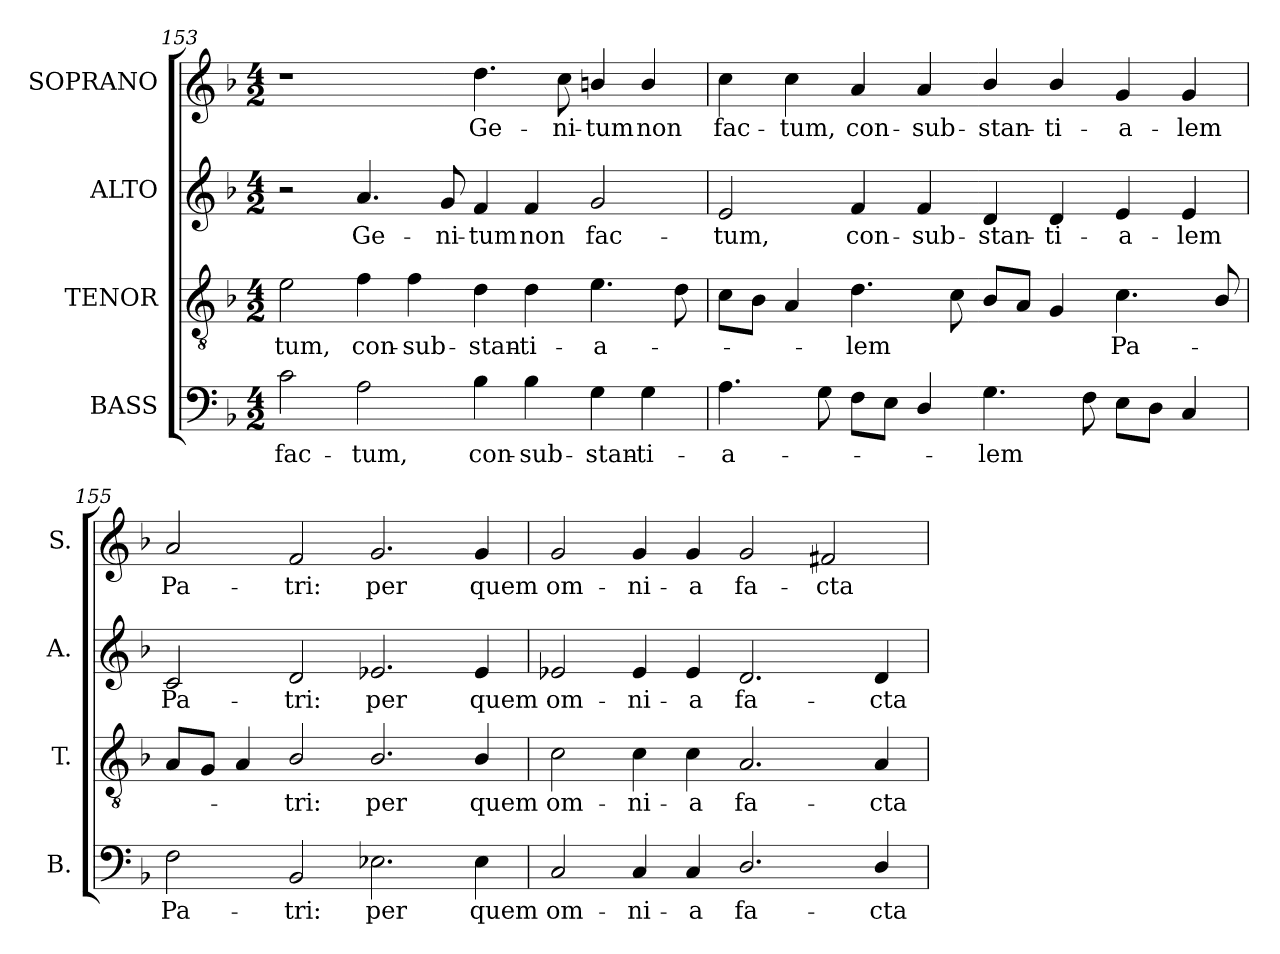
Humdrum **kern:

**kern	**text	**kern	**text	**kern	**text	**kern	**text
*part4	*part4	*part3	*part3	*part2	*part2	*part1	*part1
*staff4	*staff4	*staff3	*staff3	*staff2	*staff2	*staff1	*staff1
*I"BASS	*	*I"TENOR	*	*I"ALTO	*	*I"SOPRANO	*
*I'B.	*	*I'T.	*	*I'A.	*	*I'S.	*
!!LO:LB:g=z
*clefF4	*	*clefGv2	*	*clefG2	*	*clefG2	*
*	*	*ITrd7c12	*	*	*	*	*
*k[b-]	*	*k[b-]	*	*k[b-]	*	*k[b-]	*
*F:	*	*F:	*	*F:	*	*F:	*
*M4/2	*	*M4/2	*	*M4/2	*	*M4/2	*
=153	=153	=153	=153	=153	=153	=153	=153
!	!LO:LY:b:color=#000000	!	!	!	!	!	!
!	!	!	!LO:LY:b:color=#000000	!	!	!	!
2ci\	fac-	2Ei\	-tum,	2r	.	1r	.
!	!LO:LY:b:color=#000000	!	!	!	!	!	!
!	!	!	!LO:LY:b:color=#000000	!	!	!	!
!	!	!	!	!	!LO:LY:b:color=#000000	!	!
2Ai\	-tum,	4Fi\	con-	4.ai/	Ge-	.	.
!	!	!	!LO:LY:b:color=#000000	!	!	!	!
.	.	4Fi\	-sub-	.	.	.	.
!	!	!	!	!	!LO:LY:b:color=#000000	!	!
.	.	.	.	8gi/	-ni-	.	.
!	!LO:LY:b:color=#000000	!	!	!	!	!	!
!	!	!	!LO:LY:b:color=#000000	!	!	!	!
!	!	!	!	!	!LO:LY:b:color=#000000	!	!
!	!	!	!	!	!	!	!LO:LY:b:color=#000000
4B-i\	con-	4Di\	-stan-	4fi/	-tum	4.ddi\	Ge-
!	!LO:LY:b:color=#000000	!	!	!	!	!	!
!	!	!	!LO:LY:b:color=#000000	!	!	!	!
!	!	!	!	!	!LO:LY:b:color=#000000	!	!
4B-i\	-sub-	4Di\	-ti-	4fi/	non	.	.
!	!	!	!	!	!	!	!LO:LY:b:color=#000000
.	.	.	.	.	.	8cci\	-ni-
!	!LO:LY:b:color=#000000	!	!	!	!	!	!
!	!	!	!LO:LY:b:color=#000000	!	!	!	!
!	!	!	!	!	!LO:LY:b:color=#000000	!	!
!	!	!	!	!	!	!	!LO:LY:b:color=#000000
4Gi\	-stan-	4.Ei\	-a-	2gi/	fac-	4bni/	-tum
!	!LO:LY:b:color=#000000	!	!	!	!	!	!
!	!	!	!	!	!	!	!LO:LY:b:color=#000000
4Gi\	-ti-	.	.	.	.	4bi/	non
.	.	8Di\	.	.	.	.	.
=154	=154	=154	=154	=154	=154	=154	=154
!	!LO:LY:b:color=#000000	!	!	!	!	!	!
!	!	!	!	!	!LO:LY:b:color=#000000	!	!
!	!	!	!	!	!	!	!LO:LY:b:color=#000000
4.Ai\	-a-	8Ci\L	.	2ei/	-tum,	4cci\	fac-
.	.	8BB-i\J	.	.	.	.	.
!	!	!	!	!	!	!	!LO:LY:b:color=#000000
.	.	4AAi/	.	.	.	4cci\	-tum,
8Gi\	.	.	.	.	.	.	.
!	!	!	!LO:LY:b:color=#000000	!	!	!	!
!	!	!	!	!	!LO:LY:b:color=#000000	!	!
!	!	!	!	!	!	!	!LO:LY:b:color=#000000
8Fi\L	.	4.Di\	-lem	4fi/	con-	4ai/	con-
8Ei\J	.	.	.	.	.	.	.
!	!	!	!	!	!LO:LY:b:color=#000000	!	!
!	!	!	!	!	!	!	!LO:LY:b:color=#000000
4Di/	.	.	.	4fi/	-sub-	4ai/	-sub-
.	.	8Ci\	.	.	.	.	.
!	!LO:LY:b:color=#000000	!	!	!	!	!	!
!	!	!	!	!	!LO:LY:b:color=#000000	!	!
!	!	!	!	!	!	!	!LO:LY:b:color=#000000
4.Gi\	-lem	8BB-i/L	.	4di/	-stan-	4b-i/	-stan-
.	.	8AAi/J	.	.	.	.	.
!	!	!	!	!	!LO:LY:b:color=#000000	!	!
!	!	!	!	!	!	!	!LO:LY:b:color=#000000
.	.	4GGi/	.	4di/	-ti-	4b-i/	-ti-
8Fi\	.	.	.	.	.	.	.
!	!	!	!LO:LY:b:color=#000000	!	!	!	!
!	!	!	!	!	!LO:LY:b:color=#000000	!	!
!	!	!	!	!	!	!	!LO:LY:b:color=#000000
8Ei\L	.	4.Ci\	Pa-	4ei/	-a-	4gi/	-a-
8Di\J	.	.	.	.	.	.	.
!	!	!	!	!	!LO:LY:b:color=#000000	!	!
!	!	!	!	!	!	!	!LO:LY:b:color=#000000
4Ci/	.	.	.	4ei/	-lem	4gi/	-lem
.	.	8BB-i/	.	.	.	.	.
=155	=155	=155	=155	=155	=155	=155	=155
!	!LO:LY:b:color=#000000	!	!	!	!	!	!
!	!	!	!	!	!LO:LY:b:color=#000000	!	!
!	!	!	!	!	!	!	!LO:LY:b:color=#000000
2Fi\	Pa-	8AAi/L	.	2ci/	Pa-	2ai/	Pa-
.	.	8GGi/J	.	.	.	.	.
.	.	4AAi/	.	.	.	.	.
!	!LO:LY:b:color=#000000	!	!	!	!	!	!
!	!	!	!LO:LY:b:color=#000000	!	!	!	!
!	!	!	!	!	!LO:LY:b:color=#000000	!	!
!	!	!	!	!	!	!	!LO:LY:b:color=#000000
2BB-i/	-tri:	2BB-i/	-tri:	2di/	-tri:	2fi/	-tri:
!	!LO:LY:b:color=#000000	!	!	!	!	!	!
!	!	!	!LO:LY:b:color=#000000	!	!	!	!
!	!	!	!	!	!LO:LY:b:color=#000000	!	!
!	!	!	!	!	!	!	!LO:LY:b:color=#000000
2.E-Xi\	per	2.BB-i/	per	2.e-Xi/	per	2.gi/	per
!	!LO:LY:b:color=#000000	!	!	!	!	!	!
!	!	!	!LO:LY:b:color=#000000	!	!	!	!
!	!	!	!	!	!LO:LY:b:color=#000000	!	!
!	!	!	!	!	!	!	!LO:LY:b:color=#000000
4E-i\	quem	4BB-i/	quem	4e-i/	quem	4gi/	quem
!!LO:PB:g=z
=156	=156	=156	=156	=156	=156	=156	=156
!	!LO:LY:b:color=#000000	!	!	!	!	!	!
!	!	!	!LO:LY:b:color=#000000	!	!	!	!
!	!	!	!	!	!LO:LY:b:color=#000000	!	!
!	!	!	!	!	!	!	!LO:LY:b:color=#000000
2Ci/	om-	2Ci\	om-	2e-Xi/	om-	2gi/	om-
!	!LO:LY:b:color=#000000	!	!	!	!	!	!
!	!	!	!LO:LY:b:color=#000000	!	!	!	!
!	!	!	!	!	!LO:LY:b:color=#000000	!	!
!	!	!	!	!	!	!	!LO:LY:b:color=#000000
4Ci/	-ni-	4Ci\	-ni-	4e-i/	-ni-	4gi/	-ni-
!	!LO:LY:b:color=#000000	!	!	!	!	!	!
!	!	!	!LO:LY:b:color=#000000	!	!	!	!
!	!	!	!	!	!LO:LY:b:color=#000000	!	!
!	!	!	!	!	!	!	!LO:LY:b:color=#000000
4Ci/	-a	4Ci\	-a	4e-i/	-a	4gi/	-a
!	!LO:LY:b:color=#000000	!	!	!	!	!	!
!	!	!	!LO:LY:b:color=#000000	!	!	!	!
!	!	!	!	!	!LO:LY:b:color=#000000	!	!
!	!	!	!	!	!	!	!LO:LY:b:color=#000000
2.Di/	fa-	2.AAi/	fa-	2.di/	fa-	2gi/	fa-
!	!	!	!	!	!	!	!LO:LY:b:color=#000000
.	.	.	.	.	.	2f#Xi/	-cta
!	!LO:LY:b:color=#000000	!	!	!	!	!	!
!	!	!	!LO:LY:b:color=#000000	!	!	!	!
!	!	!	!	!	!LO:LY:b:color=#000000	!	!
4Di/	-cta	4AAi/	-cta	4di/	-cta	.	.
=	=	=	=	=	=	=	=
*-	*-	*-	*-	*-	*-	*-	*-
